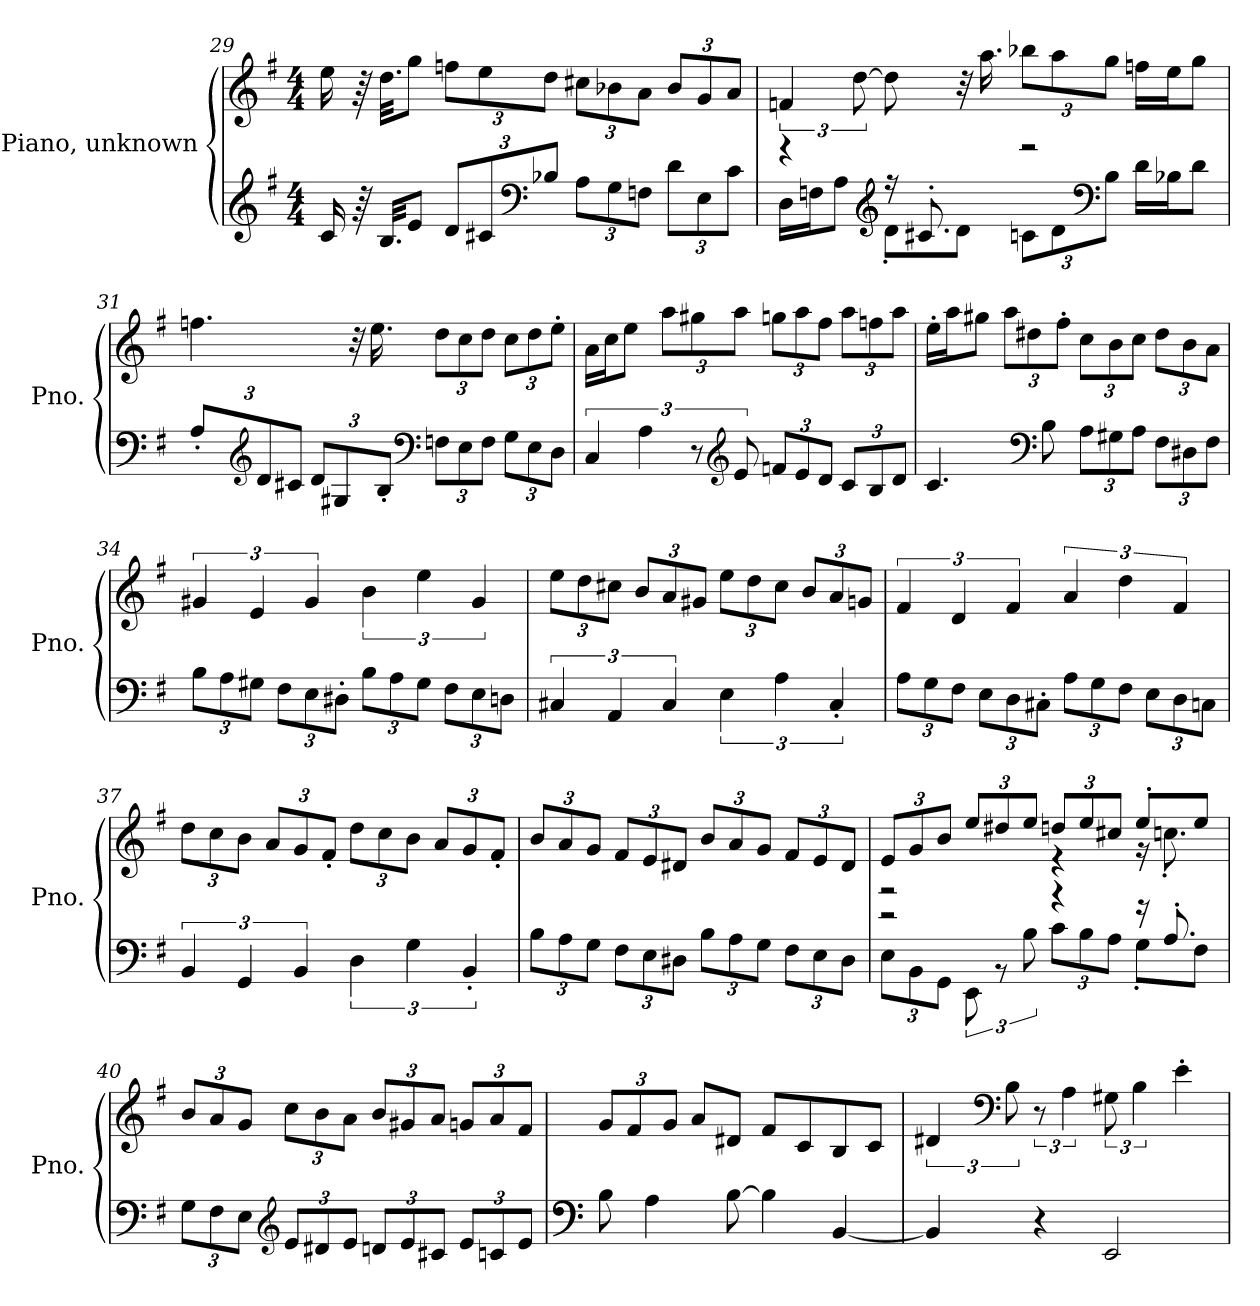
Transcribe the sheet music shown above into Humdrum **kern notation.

**kern	**kern
*part1	*part1
*staff2	*staff1
*I"Piano, unknown	*
*I'Pno.	*
*clefG2	*clefG2
*k[f#]	*k[f#]
*M4/4	*M4/4
=29	=29
16c/	16ee\
64r	64r
32.B/KKL	32.dd\KKL
8e/J	8gg\J
*Xbrackettup	*Xbrackettup
12d/L	12ffn\L
12c#X/	12ee\
*clefF4	*
12B-X/J	12dd\J
12A\L	12cc#X\L
12G\	12b-X\
12Fn\J	12a\J
12d\L	12b-/L
12E\	12g/
12c#\J	12a/J
!!LO:LB:g=z
=30	=30
*^	*
*	*	*brackettup
4r	16D\LL	6fn/
.	16Fn\J	.
.	8A\J	.
.	.	[12dd\
*clefG2	*	*
16r	8d'\L	8dd\]
8.c#X'/	.	.
.	8d\J	32r
.	.	16.aa\
*	*	*Xbrackettup
2r	12cn\L	12bb-X\L
.	12d\	12aa\
*clefF4	*	*
.	12B\J	12gg\J
.	16d\LL	16ffn\LL
.	16B-X\J	16ee\J
.	8d\J	8gg\J
*v	*v	*
=31	=31
12A'/L	4.ffn\
*clefG2	*
12d/	.
12c#X/J	.
12d/L	.
12G#X/	.
.	32r
.	16.ee\
12B'/J	.
*clefF4	*
12Fn\L	12dd\L
12E\	12cc\
12F\J	12dd\J
12G#\L	12cc\L
12E\	12dd\
12D\J	12ee'\J
!!LO:LB:g=z
=32	=32
*brackettup	*
6C/	16a\LL
.	16cc\J
.	8ee\J
6A\	.
.	12aa\L
12r	12gg#X\
*clefG2	*
12e/	12aa\J
*Xbrackettup	*
12fn/L	12ggn\L
12e/	12aa\
12d/J	12ff#\J
12c/L	12aa\L
12B/	12ffn\
12d/J	12aa\J
=33	=33
4.c/	16ee'\LL
.	16aa\J
.	8gg#X\J
.	12aa\L
.	12dd#X\
*clefF4	*
8B\	.
.	12ff#'\J
12A\L	12cc\L
12G#X\	12b\
12A\J	12cc\J
12F#\L	12dd#\L
12D#X\	12b\
12F#\J	12a\J
!!LO:LB:g=z
=34	=34
*	*brackettup
12B\L	6g#X/
12A\	.
12G#X\J	6e/
12F#\L	.
12E\	6g#/
12D#X'\J	.
12B\L	6b\
12A\	.
12G#\J	6ee\
12F#\L	.
12E\	6g#/
12Dn\J	.
=35	=35
*brackettup	*Xbrackettup
6C#X/	12ee\L
.	12dd\
6AA/	12cc#X\J
.	12b/L
6C#/	12a/
.	12g#X/J
6E\	12ee\L
.	12dd\
6A\	12cc#\J
.	12b/L
6C#'/	12a/
.	12gn/J
=36	=36
*Xbrackettup	*brackettup
12A\L	6f#/
12G\	.
12F#\J	6d/
12E\L	.
12D\	6f#/
12C#X'\J	.
12A\L	6a/
12G\	.
12F#\J	6dd\
12E\L	.
12D\	6f#/
12Cn\J	.
!!LO:LB:g=z
=37	=37
*brackettup	*Xbrackettup
6BB/	12dd\L
.	12cc\
6GG/	12b\J
.	12a/L
6BB/	12g/
.	12f#'/J
6D\	12dd\L
.	12cc\
6G\	12b\J
.	12a/L
6BB'/	12g/
.	12f#'/J
=38	=38
*Xbrackettup	*
12B\L	12b/L
12A\	12a/
12G\J	12g/J
12F#\L	12f#/L
12E\	12e/
12D#X\J	12d#X/J
12B\L	12b/L
12A\	12a/
12G\J	12g/J
12F#\L	12f#/L
12E\	12e/
12D#\J	12d#/J
=39	=39
*^	*^
2r	12E\L	12e/L	2r
.	12BB\	12g/	.
.	12GG\J	12b/J	.
*	*brackettup	*	*
.	12EE\	12ee/L	.
.	12r	12dd#X/	.
.	12B\	12ee/J	.
*	*Xbrackettup	*	*
4r	12c\L	12ddn/L	4r
.	12B\	12ee/	.
.	12A\J	12cc#X/J	.
16r	8G'\L	8ee'/L	16r
8.A'/	.	.	8.ccn'\
.	8F#\J	8ee/J	.
*v	*v	*	*
*	*v	*v
!!LO:LB:g=z
=40	=40
12G\L	12b/L
12F#\	12a/
12E\J	12g/J
*clefG2	*
12e/L	12cc\L
12d#X/	12b\
12e/J	12a\J
12dn/L	12b/L
12e/	12g#X/
12c#X/J	12a/J
12e/L	12gn/L
12cn/	12a/
12e/J	12f#/J
=41	=41
*clefF4	*
8B\	12g/L
.	12f#/
4A\	.
.	12g/J
.	8a/L
[8B\	8d#X/J
4B\]	8f#/L
.	8c/
[4BB/	8B/
.	8c/J
=42	=42
*	*brackettup
4BB/]	6d#X/
*	*clefF4
.	12B\
4r	12r
.	6A\
2EE/	12G#X\
.	6B\
.	4e'\
=	=
*-	*-
